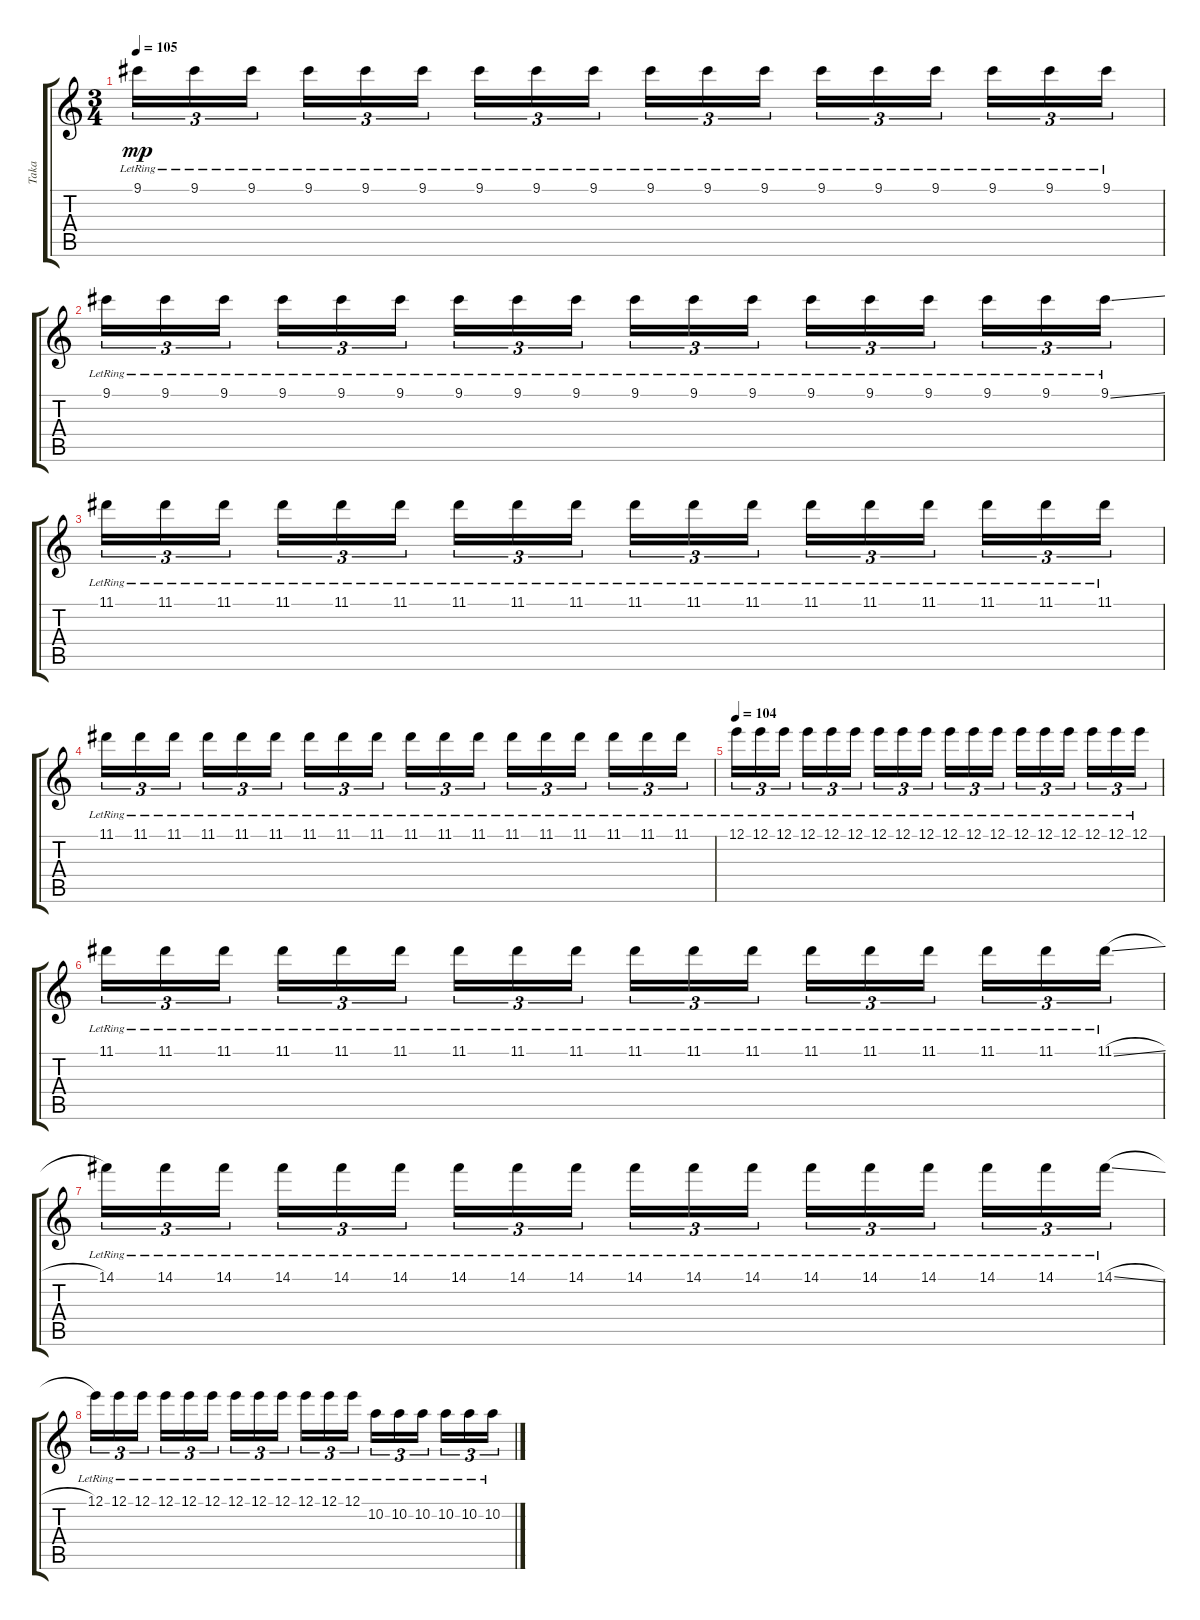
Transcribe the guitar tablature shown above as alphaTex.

\track ("Taka" "Taka") {instrument electricguitarjazz}
\staff {score tabs}
\tuning (E4 B3 G3 D3 A2 E2) {hide}
\ts (3 4)
\tempo 105
\clef g2
\ks c
9.1{lr}.16{tu (3 2) dy mp} 9.1{lr}.16{tu (3 2)} 9.1{lr}.16{tu (3 2) beam splitsecondary} 9.1{lr}.16{tu (3 2)} 9.1{lr}.16{tu (3 2)} 9.1{lr}.16{tu (3 2)} 9.1{lr}.16{tu (3 2)} 9.1{lr}.16{tu (3 2)} 9.1{lr}.16{tu (3 2) beam splitsecondary} 9.1{lr}.16{tu (3 2)} 9.1{lr}.16{tu (3 2)} 9.1{lr}.16{tu (3 2)} 9.1{lr}.16{tu (3 2)} 9.1{lr}.16{tu (3 2)} 9.1{lr}.16{tu (3 2) beam splitsecondary} 9.1{lr}.16{tu (3 2)} 9.1{lr}.16{tu (3 2)} 9.1{lr}.16{tu (3 2)} |
9.1{lr}.16{tu (3 2)} 9.1{lr}.16{tu (3 2)} 9.1{lr}.16{tu (3 2) beam splitsecondary} 9.1{lr}.16{tu (3 2)} 9.1{lr}.16{tu (3 2)} 9.1{lr}.16{tu (3 2)} 9.1{lr}.16{tu (3 2)} 9.1{lr}.16{tu (3 2)} 9.1{lr}.16{tu (3 2) beam splitsecondary} 9.1{lr}.16{tu (3 2)} 9.1{lr}.16{tu (3 2)} 9.1{lr}.16{tu (3 2)} 9.1{lr}.16{tu (3 2)} 9.1{lr}.16{tu (3 2)} 9.1{lr}.16{tu (3 2) beam splitsecondary} 9.1{lr}.16{tu (3 2)} 9.1{lr}.16{tu (3 2)} 9.1{ss lr}.16{tu (3 2)} |
11.1{lr}.16{tu (3 2)} 11.1{lr}.16{tu (3 2)} 11.1{lr}.16{tu (3 2) beam splitsecondary} 11.1{lr}.16{tu (3 2)} 11.1{lr}.16{tu (3 2)} 11.1{lr}.16{tu (3 2)} 11.1{lr}.16{tu (3 2)} 11.1{lr}.16{tu (3 2)} 11.1{lr}.16{tu (3 2) beam splitsecondary} 11.1{lr}.16{tu (3 2)} 11.1{lr}.16{tu (3 2)} 11.1{lr}.16{tu (3 2)} 11.1{lr}.16{tu (3 2)} 11.1{lr}.16{tu (3 2)} 11.1{lr}.16{tu (3 2) beam splitsecondary} 11.1{lr}.16{tu (3 2)} 11.1{lr}.16{tu (3 2)} 11.1{lr}.16{tu (3 2)} |
11.1{lr}.16{tu (3 2)} 11.1{lr}.16{tu (3 2)} 11.1{lr}.16{tu (3 2) beam splitsecondary} 11.1{lr}.16{tu (3 2)} 11.1{lr}.16{tu (3 2)} 11.1{lr}.16{tu (3 2)} 11.1{lr}.16{tu (3 2)} 11.1{lr}.16{tu (3 2)} 11.1{lr}.16{tu (3 2) beam splitsecondary} 11.1{lr}.16{tu (3 2)} 11.1{lr}.16{tu (3 2)} 11.1{lr}.16{tu (3 2)} 11.1{lr}.16{tu (3 2)} 11.1{lr}.16{tu (3 2)} 11.1{lr}.16{tu (3 2) beam splitsecondary} 11.1{lr}.16{tu (3 2)} 11.1{lr}.16{tu (3 2)} 11.1{lr}.16{tu (3 2)} |
\tempo 104
12.1{lr}.16{tu (3 2)} 12.1{lr}.16{tu (3 2)} 12.1{lr}.16{tu (3 2) beam splitsecondary} 12.1{lr}.16{tu (3 2)} 12.1{lr}.16{tu (3 2)} 12.1{lr}.16{tu (3 2)} 12.1{lr}.16{tu (3 2)} 12.1{lr}.16{tu (3 2)} 12.1{lr}.16{tu (3 2) beam splitsecondary} 12.1{lr}.16{tu (3 2)} 12.1{lr}.16{tu (3 2)} 12.1{lr}.16{tu (3 2)} 12.1{lr}.16{tu (3 2)} 12.1{lr}.16{tu (3 2)} 12.1{lr}.16{tu (3 2) beam splitsecondary} 12.1{lr}.16{tu (3 2)} 12.1{lr}.16{tu (3 2)} 12.1{lr}.16{tu (3 2)} |
11.1{lr}.16{tu (3 2)} 11.1{lr}.16{tu (3 2)} 11.1{lr}.16{tu (3 2) beam splitsecondary} 11.1{lr}.16{tu (3 2)} 11.1{lr}.16{tu (3 2)} 11.1{lr}.16{tu (3 2)} 11.1{lr}.16{tu (3 2)} 11.1{lr}.16{tu (3 2)} 11.1{lr}.16{tu (3 2) beam splitsecondary} 11.1{lr}.16{tu (3 2)} 11.1{lr}.16{tu (3 2)} 11.1{lr}.16{tu (3 2)} 11.1{lr}.16{tu (3 2)} 11.1{lr}.16{tu (3 2)} 11.1{lr}.16{tu (3 2) beam splitsecondary} 11.1{lr}.16{tu (3 2)} 11.1{lr}.16{tu (3 2)} 11.1{sl lr}.16{tu (3 2)} |
14.1{lr}.16{tu (3 2)} 14.1{lr}.16{tu (3 2)} 14.1{lr}.16{tu (3 2) beam splitsecondary} 14.1{lr}.16{tu (3 2)} 14.1{lr}.16{tu (3 2)} 14.1{lr}.16{tu (3 2)} 14.1{lr}.16{tu (3 2)} 14.1{lr}.16{tu (3 2)} 14.1{lr}.16{tu (3 2) beam splitsecondary} 14.1{lr}.16{tu (3 2)} 14.1{lr}.16{tu (3 2)} 14.1{lr}.16{tu (3 2)} 14.1{lr}.16{tu (3 2)} 14.1{lr}.16{tu (3 2)} 14.1{lr}.16{tu (3 2) beam splitsecondary} 14.1{lr}.16{tu (3 2)} 14.1{lr}.16{tu (3 2)} 14.1{sl lr}.16{tu (3 2)} |
12.1{lr}.16{tu (3 2)} 12.1{lr}.16{tu (3 2)} 12.1{lr}.16{tu (3 2) beam splitsecondary} 12.1{lr}.16{tu (3 2)} 12.1{lr}.16{tu (3 2)} 12.1{lr}.16{tu (3 2)} 12.1{lr}.16{tu (3 2)} 12.1{lr}.16{tu (3 2)} 12.1{lr}.16{tu (3 2) beam splitsecondary} 12.1{lr}.16{tu (3 2)} 12.1{lr}.16{tu (3 2)} 12.1{lr}.16{tu (3 2)} 10.2{lr}.16{tu (3 2)} 10.2{lr}.16{tu (3 2)} 10.2{lr}.16{tu (3 2) beam splitsecondary} 10.2{lr}.16{tu (3 2)} 10.2{lr}.16{tu (3 2)} 10.2{lr}.16{tu (3 2)}
